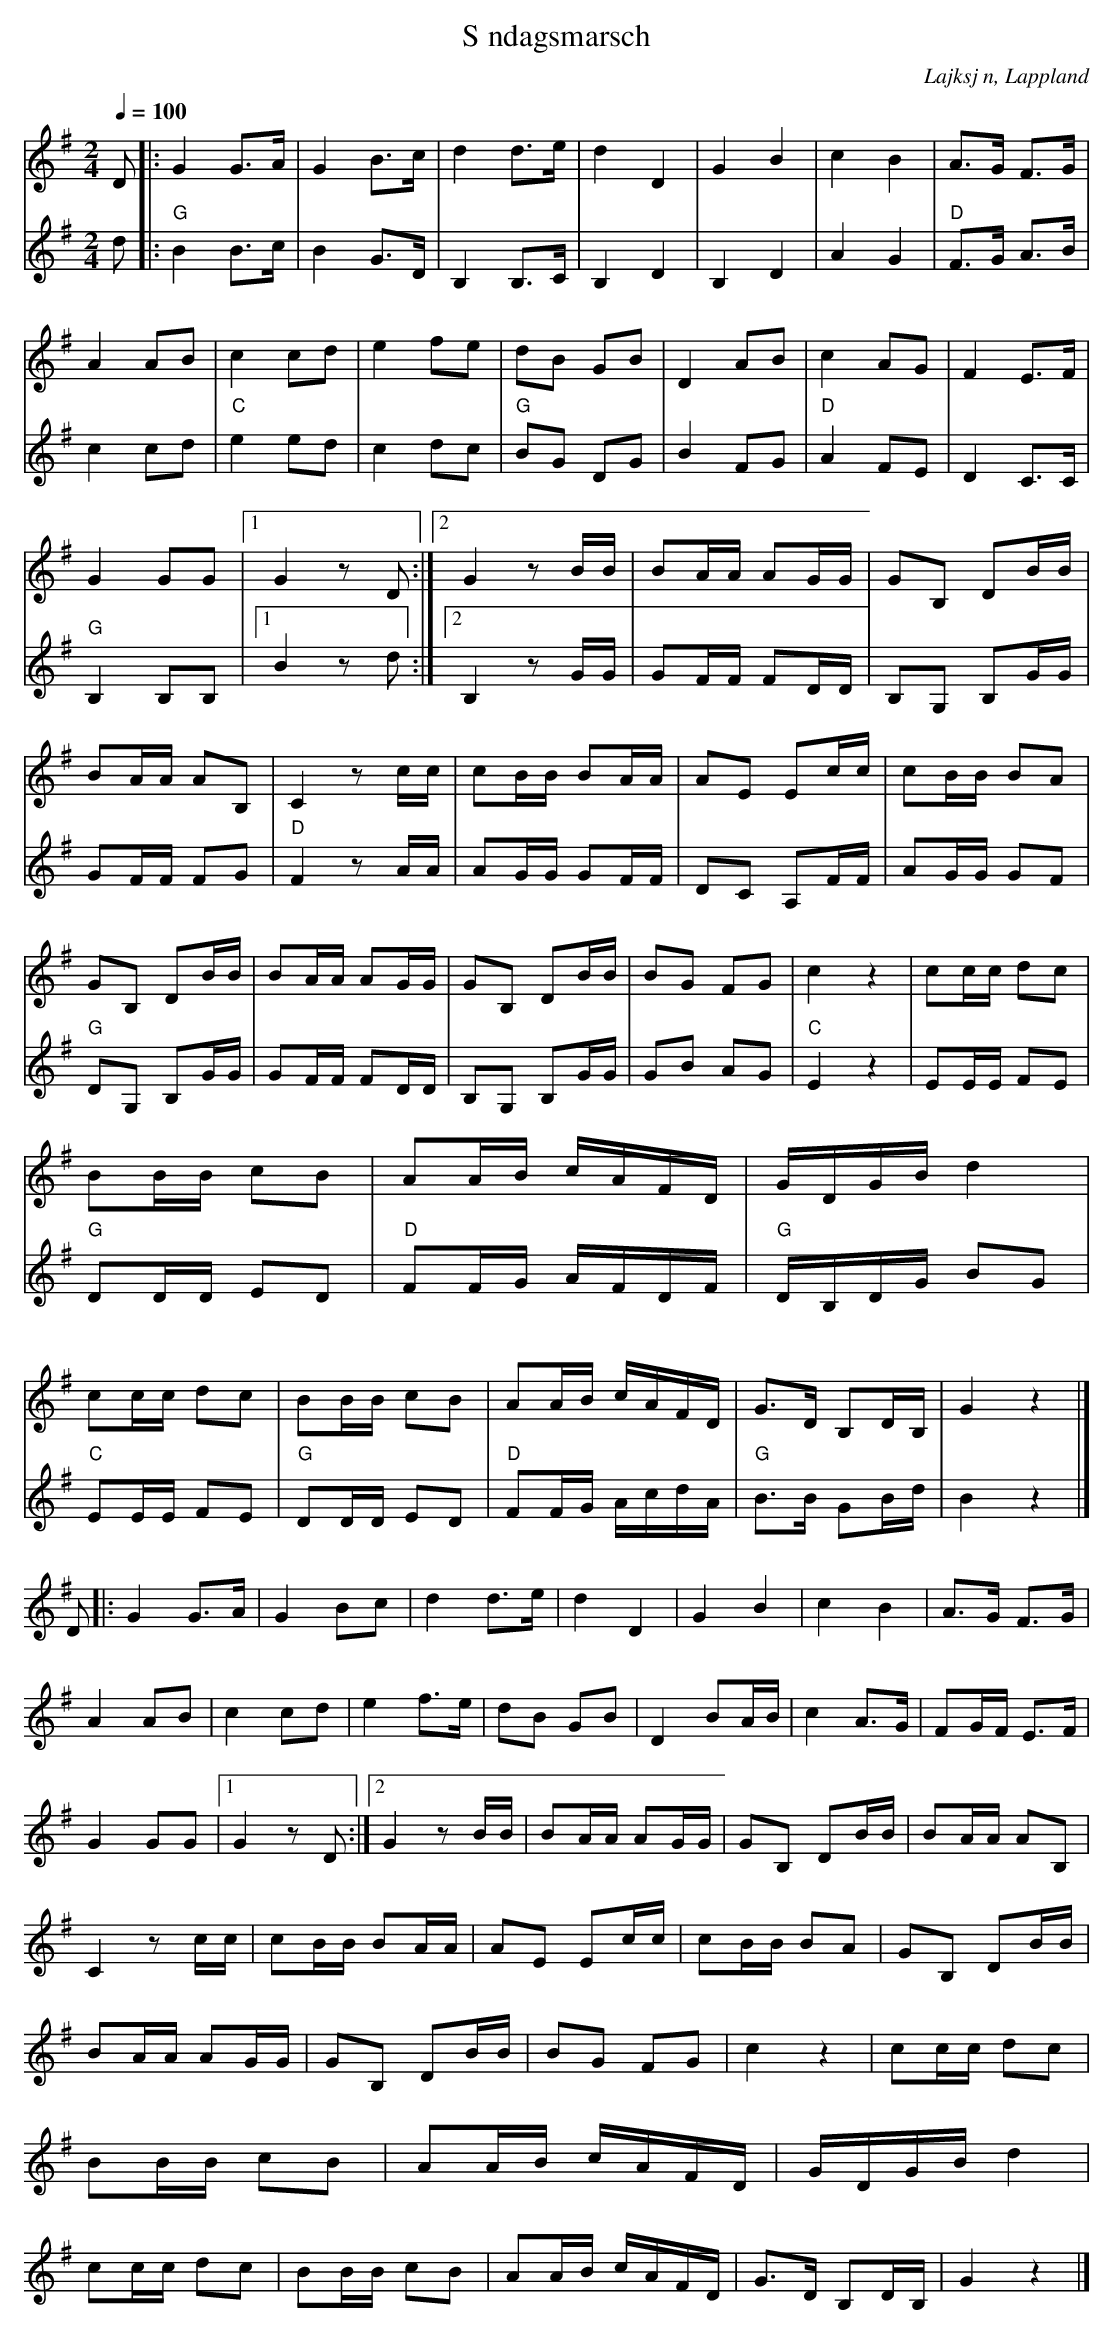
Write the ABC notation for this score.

X:1
T:S ndagsmarsch
O:Lajksj n, Lappland
Q:1/4=100
M:2/4
L:1/16
K:G
V:1
D2|:G4 G3A|G4 B3c|d4 d3e|d4 D4|G4 B4|c4 B4|A3G F3G|A4 A2B2|c4 c2d2|e4 f2e2|d2B2 G2B2|D4 A2B2|c4 A2G2|F4 E3F|G4 G2G2|1 G4 z2 D2:|2 G4 z2 BB| B2AA A2GG | G2B,2 D2BB| B2AA A2B,2| C4 z2 cc|c2BB B2AA| A2E2 E2cc| c2BB B2A2 | G2B,2 D2BB| B2AA A2GG|G2B,2 D2BB| B2G2 F2G2|c4 z4| c2cc d2c2|B2BB c2B2|A2AB cAFD|GDGB d4| c2cc d2c2|B2BB c2B2|A2AB cAFD| G3D B,2DB,|G4 z4 |]
V:2
d2|:"G" B4 B3c|B4 G3D|B,4 B,3C|B,4 D4| B,4 D4| A4 G4|"D" F3G A3B| c4 c2d2|"C" e4 e2d2| c4 d2c2|"G" B2G2 D2G2 |B4 F2G2|"D" A4 F2E2| D4 C3C |"G" B,4 B,2B,2 |1 B4 z2 d2:|2 B,4 z2 GG| G2FF F2DD | B,2G,2 B,2GG| G2FF F2G2|"D" F4 z2 AA| A2GG G2FF| D2C2 A,2FF| A2GG G2F2|"G" D2G,2 B,2GG|G2FF F2DD|B,2G,2 B,2GG|G2B2 A2G2|"C" E4 z4| E2EE F2E2|"G" D2DD E2D2|"D" F2FG AFDF|"G" DB,DG B2G2|"C" E2EE F2E2|"G" D2DD E2D2|"D" F2FG AcdA|"G" B3B G2Bd| B4 z4|]
Q:1/4=100
M:2/4
L:1/16
K:G
V:1
D2|:G4 G3A|G4 B2c2|d4 d3e|d4 D4|G4 B4|c4 B4|A3G F3G|A4 A2B2|c4 c2d2|e4 f3e|d2B2 G2B2|D4 B2AB|c4 A3G|F2GF E3F|G4 G2G2|1 G4 z2 D2:|2 G4 z2 BB| B2AA A2GG | G2B,2 D2BB| B2AA A2B,2| C4 z2 cc|c2BB B2AA| A2E2 E2cc| c2BB B2A2 | G2B,2 D2BB| B2AA A2GG|G2B,2 D2BB| B2G2 F2G2|c4 z4| c2cc d2c2|B2BB c2B2|A2AB cAFD|GDGB d4| c2cc d2c2|B2BB c2B2|A2AB cAFD| G3D B,2DB,|G4 z4 |]
